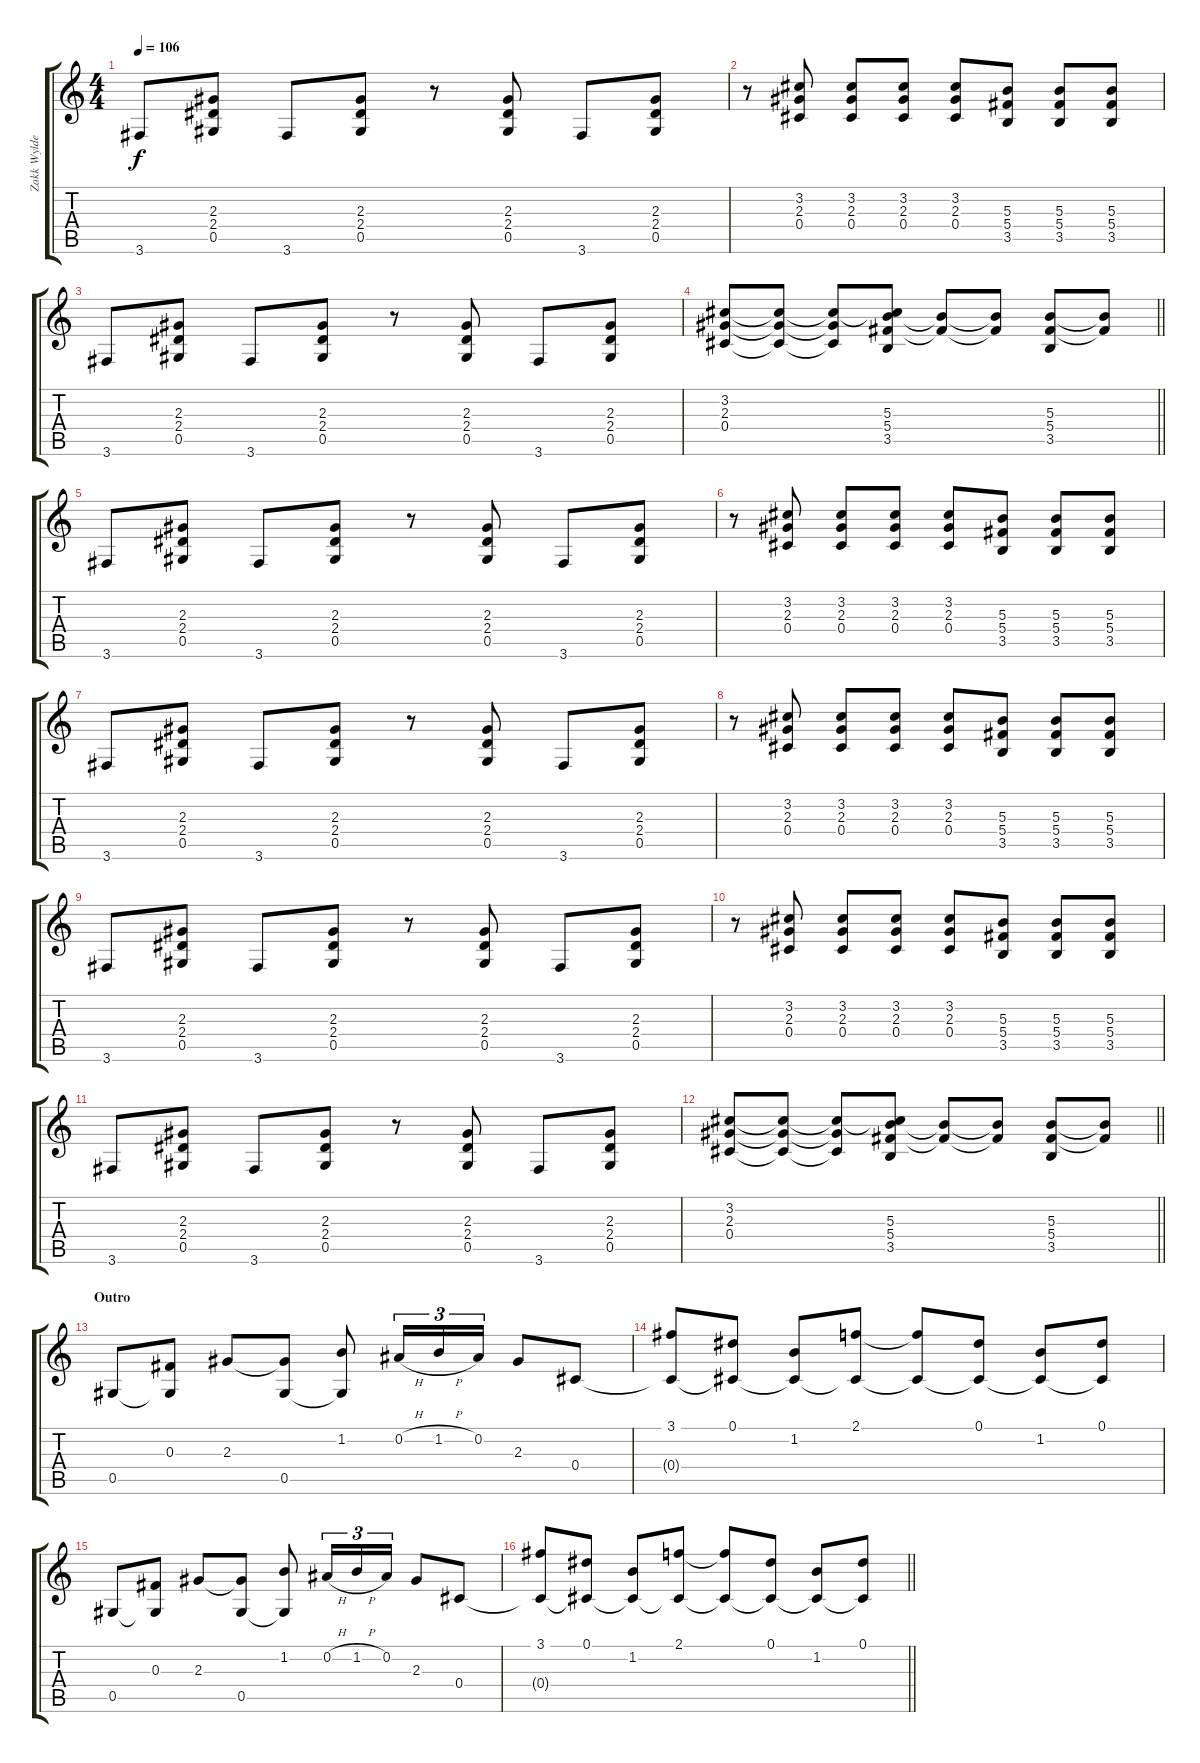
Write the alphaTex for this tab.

\track ("Zakk Wylde (Rhythm)" "Zakk Wylde") {instrument acousticguitarsteel}
\staff {score tabs}
\tuning (Eb4 Bb3 Gb3 Db3 Ab2 Eb2) {hide}
\ts (4 4)
\tempo 106
\clef g2
\ks c
3.6.8{dy f} (2.3 2.4 0.5).8 3.6.8 (2.3 2.4 0.5).8 r.8 (2.3 2.4 0.5).8 3.6.8 (2.3 2.4 0.5).8 |
r.8 (3.2 2.3 0.4).8 (3.2 2.3 0.4).8 (3.2 2.3 0.4).8 (3.2 2.3 0.4).8 (5.3 5.4 3.5).8 (5.3 5.4 3.5).8 (5.3 5.4 3.5).8 |
3.6.8 (2.3 2.4 0.5).8 3.6.8 (2.3 2.4 0.5).8 r.8 (2.3 2.4 0.5).8 3.6.8 (2.3 2.4 0.5).8 |
\barLineRight lightlight
(3.2 2.3 0.4).8 (3.2{t} 2.3{t} 0.4{t}).8 (3.2{t} 2.3{t} 0.4{t}).8 (3.2{t} 5.3 5.4 3.5).8 (5.3{t} 5.4{t}).8 (5.3{t} 5.4{t}).8 (5.3 5.4 3.5).8 (5.3{t} 5.4{t}).8 |
3.6.8{instrument acousticguitarsteel} (2.3 2.4 0.5).8 3.6.8 (2.3 2.4 0.5).8 r.8 (2.3 2.4 0.5).8 3.6.8 (2.3 2.4 0.5).8 |
r.8 (3.2 2.3 0.4).8 (3.2 2.3 0.4).8 (3.2 2.3 0.4).8 (3.2 2.3 0.4).8 (5.3 5.4 3.5).8 (5.3 5.4 3.5).8 (5.3 5.4 3.5).8 |
3.6.8 (2.3 2.4 0.5).8 3.6.8 (2.3 2.4 0.5).8 r.8 (2.3 2.4 0.5).8 3.6.8 (2.3 2.4 0.5).8 |
r.8 (3.2 2.3 0.4).8 (3.2 2.3 0.4).8 (3.2 2.3 0.4).8 (3.2 2.3 0.4).8 (5.3 5.4 3.5).8 (5.3 5.4 3.5).8 (5.3 5.4 3.5).8 |
3.6.8 (2.3 2.4 0.5).8 3.6.8 (2.3 2.4 0.5).8 r.8 (2.3 2.4 0.5).8 3.6.8 (2.3 2.4 0.5).8 |
r.8 (3.2 2.3 0.4).8 (3.2 2.3 0.4).8 (3.2 2.3 0.4).8 (3.2 2.3 0.4).8 (5.3 5.4 3.5).8 (5.3 5.4 3.5).8 (5.3 5.4 3.5).8 |
3.6.8 (2.3 2.4 0.5).8 3.6.8 (2.3 2.4 0.5).8 r.8 (2.3 2.4 0.5).8 3.6.8 (2.3 2.4 0.5).8 |
\barLineRight lightlight
(3.2 2.3 0.4).8 (3.2{t} 2.3{t} 0.4{t}).8 (3.2{t} 2.3{t} 0.4{t}).8 (3.2{t} 5.3 5.4 3.5).8 (5.3{t} 5.4{t}).8 (5.3{t} 5.4{t}).8 (5.3 5.4 3.5).8 (5.3{t} 5.4{t}).8 |
\section ("" "Outro")
0.5.8 (0.3 0.5{t}).8 2.3.8 (2.3{t} 0.5).8 (1.2 0.5{t}).8 0.2{h}.16{tu (3 2)} 1.2{h}.16{tu (3 2)} 0.2.16{tu (3 2)} 2.3.8 0.4.8 |
(3.1 0.4{t}).8 (0.1 0.4{t}).8 (1.2 0.4{t}).8 (2.1 0.4{t}).8 (2.1{t} 0.4{t}).8 (0.1 0.4{t}).8 (1.2 0.4{t}).8 (0.1 0.4{t}).8 |
0.5.8 (0.3 0.5{t}).8 2.3.8 (2.3{t} 0.5).8 (1.2 0.5{t}).8 0.2{h}.16{tu (3 2)} 1.2{h}.16{tu (3 2)} 0.2.16{tu (3 2)} 2.3.8 0.4.8 |
\barLineRight lightlight
(3.1 0.4{t}).8 (0.1 0.4{t}).8 (1.2 0.4{t}).8 (2.1 0.4{t}).8 (2.1{t} 0.4{t}).8 (0.1 0.4{t}).8 (1.2 0.4{t}).8 (0.1 0.4{t}).8
